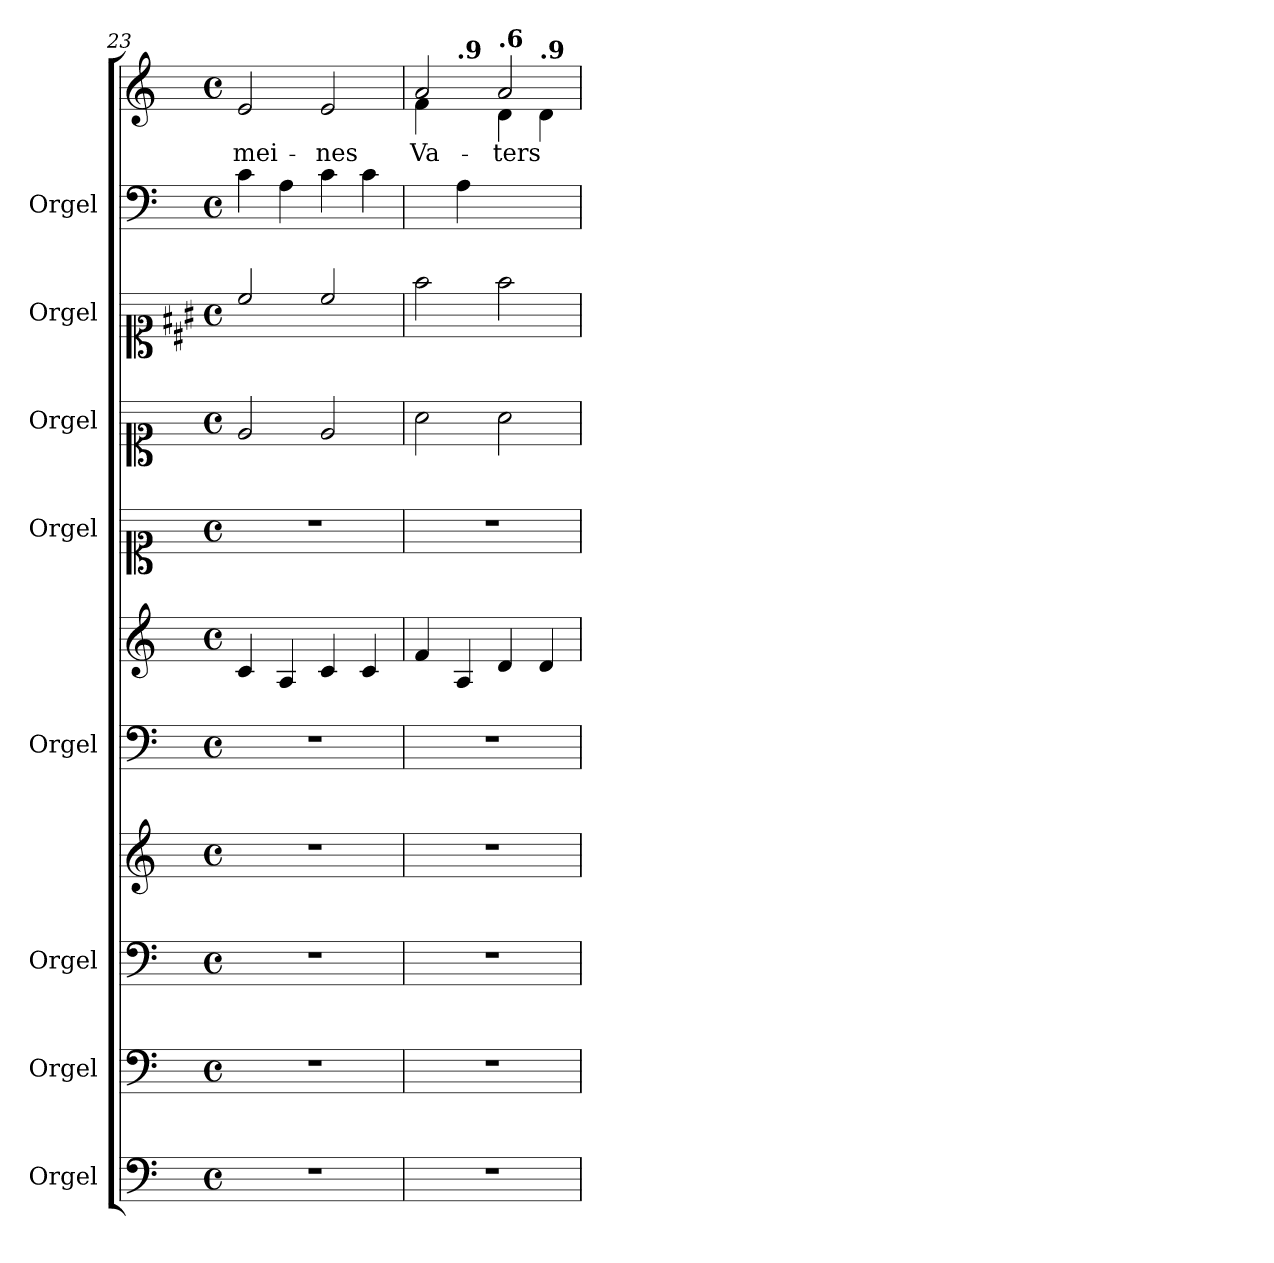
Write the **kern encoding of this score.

**kern	**kern	**kern	**kern	**kern	**kern	**kern	**kern	**kern	**kern	**kern	**text
*part8	*part7	*part6	*part6	*part5	*part5	*part4	*part3	*part2	*part1	*part1	*part1
*staff11	*staff10	*staff9	*staff8	*staff7	*staff6	*staff5	*staff4	*staff3	*staff2	*staff1	*staff1
*I"Orgel	*I"Orgel	*I"Orgel	*	*I"Orgel	*	*I"Orgel	*I"Orgel	*I"Orgel	*I"Orgel	*	*
*clefF4	*clefF4	*clefF4	*clefG2	*clefF4	*clefG2	*clefC1	*clefC1	*clefC1	*clefF4	*clefG2	*
*	*	*	*	*	*	*	*	*ITrd5c9	*	*	*
*k[]	*k[]	*k[]	*k[]	*k[]	*k[]	*k[]	*k[]	*k[]	*k[]	*k[]	*
*M4/4	*M4/4	*M4/4	*M4/4	*M4/4	*M4/4	*M4/4	*M4/4	*M4/4	*M4/4	*M4/4	*
*met(c)	*met(c)	*met(c)	*met(c)	*met(c)	*met(c)	*met(c)	*met(c)	*met(c)	*met(c)	*met(c)	*
=23	=23	=23	=23	=23	=23	=23	=23	=23	=23	=23	=23
!	!	!	!	!	!	!	!	!	!	!	!LO:LY:b
1r	1r	1r	1r	1r	4c/	1r	2e/	2e/	4c\	2e/	mei-
.	.	.	.	.	4A/	.	.	.	4A\	.	.
!	!	!	!	!	!	!	!	!	!	!	!LO:LY:b
.	.	.	.	.	4c/	.	2e/	2e/	4c\	2e/	-nes
.	.	.	.	.	4c/	.	.	.	4c\	.	.
=24	=24	=24	=24	=24	=24	=24	=24	=24	=24	=24	=24
*	*	*	*	*	*	*	*	*	*	*MM123	*
!	!	!	!	!	!	!	!	!	!	!	!LO:LY:b
*	*	*	*	*	*	*	*	*	*	*^	*
1r	1r	1r	1r	1r	4f/	1r	2a\	2a\	4ryy	2a/	4f\	Va-
*	*	*	*	*	*	*	*	*	*	*MM122	*	*
!	!	!	!	!	!	!	!	!	!	!	!LO:TX:a:B:t=.9	!
.	.	.	.	.	4A/	.	.	.	4A\	.	4ryy	.
*	*	*	*	*	*	*	*	*	*	*MM122	*	*
!	!	!	!	!	!	!	!	!	!	!LO:TX:a:B:t=.6	!	!
!	!	!	!	!	!	!	!	!	!	!	!	!LO:LY:b
.	.	.	.	.	4d/	.	2a\	2a\	2ryy	2a/	4d\	-ters
*	*	*	*	*	*	*	*	*	*	*MM121	*	*
!	!	!	!	!	!	!	!	!	!	!	!LO:TX:a:B:t=.9	!
.	.	.	.	.	4d/	.	.	.	.	.	4d\	.
*	*	*	*	*	*	*	*	*	*	*v	*v	*
=	=	=	=	=	=	=	=	=	=	=	=
*-	*-	*-	*-	*-	*-	*-	*-	*-	*-	*-	*-
